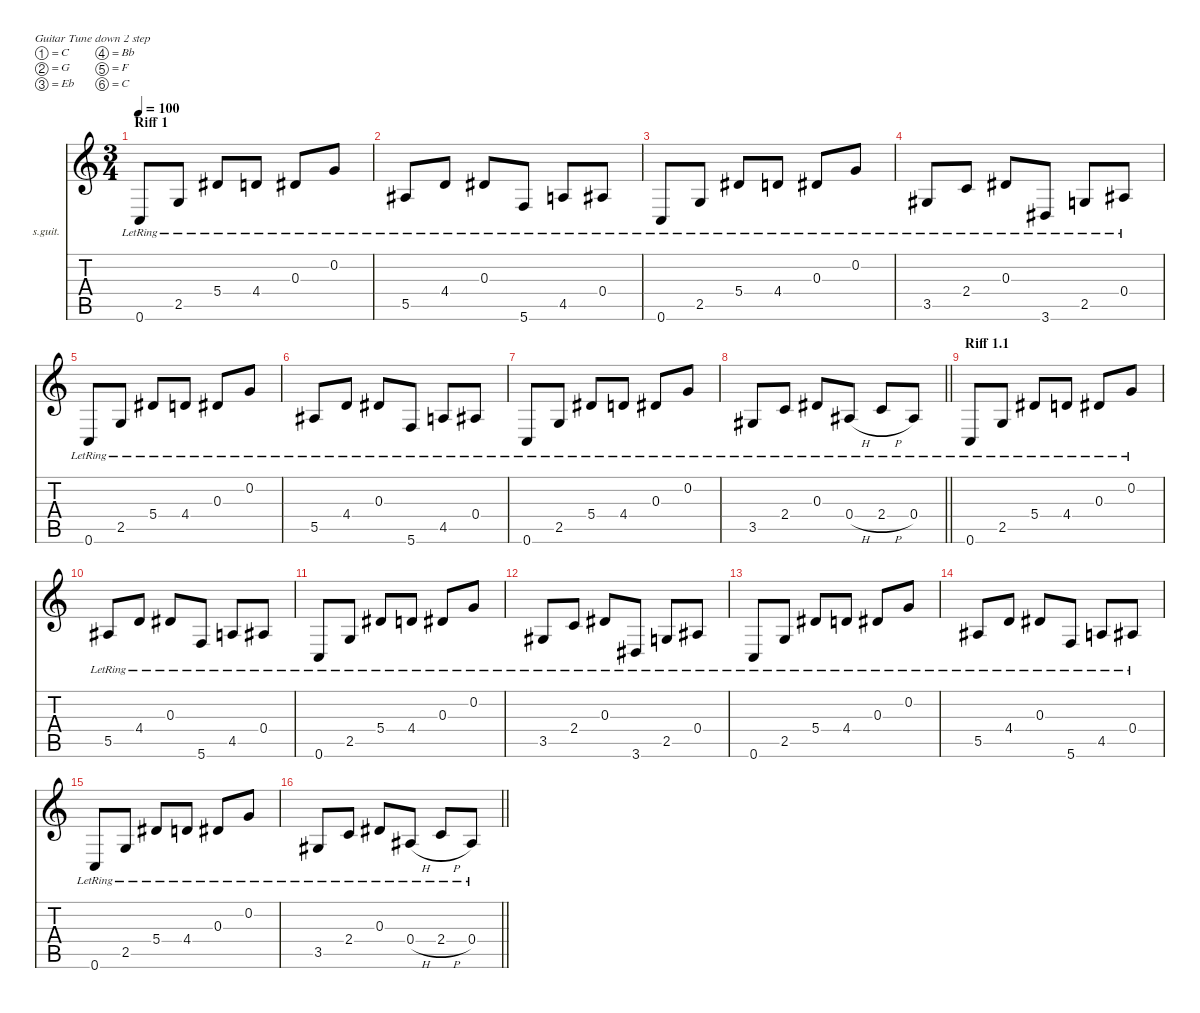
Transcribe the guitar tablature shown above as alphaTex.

\defaultSystemsLayout 4
\hideDynamics
\bracketExtendMode nobrackets
\firstSystemTrackNameOrientation horizontal
\otherSystemsTrackNameOrientation horizontal
\track ("Wildgeraesch" "s.guit.") {instrument acousticguitarsteel}
\staff {score tabs}
\tuning (C4 G3 Eb3 Bb2 F2 C2)
\ts (3 4)
\section ("" "Riff 1")
\tempo 100
\clef g2
\ks c
0.6{lr}.8{dy f beam Up} 2.5{lr}.8{beam Up} 5.4{lr acc #}.8{beam Up} 4.4{lr}.8{beam Up} 0.3{lr acc #}.8{beam Up} 0.2{lr}.8{beam Up} |
5.5{lr acc #}.8{beam Up} 4.4{lr}.8{beam Up} 0.3{lr acc #}.8{beam Up} 5.6{lr}.8{beam Up} 4.5{lr}.8{beam Up} 0.4{lr acc #}.8{beam Up} |
0.6{lr}.8{beam Up} 2.5{lr}.8{beam Up} 5.4{lr acc #}.8{beam Up} 4.4{lr}.8{beam Up} 0.3{lr acc #}.8{beam Up} 0.2{lr}.8{beam Up} |
3.5{lr acc #}.8{beam Up} 2.4{lr}.8{beam Up} 0.3{lr acc #}.8{beam Up} 3.6{lr acc #}.8{beam Up} 2.5{lr}.8{beam Up} 0.4{lr acc #}.8{beam Up} |
0.6{lr}.8{beam Up} 2.5{lr}.8{beam Up} 5.4{lr acc #}.8{beam Up} 4.4{lr}.8{beam Up} 0.3{lr acc #}.8{beam Up} 0.2{lr}.8{beam Up} |
5.5{lr acc #}.8{beam Up} 4.4{lr}.8{beam Up} 0.3{lr acc #}.8{beam Up} 5.6{lr}.8{beam Up} 4.5{lr}.8{beam Up} 0.4{lr acc #}.8{beam Up} |
0.6{lr}.8{beam Up} 2.5{lr}.8{beam Up} 5.4{lr acc #}.8{beam Up} 4.4{lr}.8{beam Up} 0.3{lr acc #}.8{beam Up} 0.2{lr}.8{beam Up} |
\barLineRight lightlight
3.5{lr acc #}.8{beam Up} 2.4{lr}.8{beam Up} 0.3{lr acc #}.8{beam Up} 0.4{h lr acc #}.8{beam Up} 2.4{h lr}.8{beam Up} 0.4{lr acc #}.8{beam Up} |
\section ("" "Riff 1.1")
0.6{lr}.8{beam Up} 2.5{lr}.8{beam Up} 5.4{lr acc #}.8{beam Up} 4.4{lr}.8{beam Up} 0.3{lr acc #}.8{beam Up} 0.2{lr}.8{beam Up} |
5.5{lr acc #}.8{beam Up} 4.4{lr}.8{beam Up} 0.3{lr acc #}.8{beam Up} 5.6{lr}.8{beam Up} 4.5{lr}.8{beam Up} 0.4{lr acc #}.8{beam Up} |
0.6{lr}.8{beam Up} 2.5{lr}.8{beam Up} 5.4{lr acc #}.8{beam Up} 4.4{lr}.8{beam Up} 0.3{lr acc #}.8{beam Up} 0.2{lr}.8{beam Up} |
3.5{lr acc #}.8{beam Up} 2.4{lr}.8{beam Up} 0.3{lr acc #}.8{beam Up} 3.6{lr acc #}.8{beam Up} 2.5{lr}.8{beam Up} 0.4{lr acc #}.8{beam Up} |
0.6{lr}.8{beam Up} 2.5{lr}.8{beam Up} 5.4{lr acc #}.8{beam Up} 4.4{lr}.8{beam Up} 0.3{lr acc #}.8{beam Up} 0.2{lr}.8{beam Up} |
5.5{lr acc #}.8{beam Up} 4.4{lr}.8{beam Up} 0.3{lr acc #}.8{beam Up} 5.6{lr}.8{beam Up} 4.5{lr}.8{beam Up} 0.4{lr acc #}.8{beam Up} |
0.6{lr}.8{beam Up} 2.5{lr}.8{beam Up} 5.4{lr acc #}.8{beam Up} 4.4{lr}.8{beam Up} 0.3{lr acc #}.8{beam Up} 0.2{lr}.8{beam Up} |
\barLineRight lightlight
3.5{lr acc #}.8{beam Up} 2.4{lr}.8{beam Up} 0.3{lr acc #}.8{beam Up} 0.4{h lr acc #}.8{beam Up} 2.4{h lr}.8{beam Up} 0.4{lr acc #}.8{beam Up}
